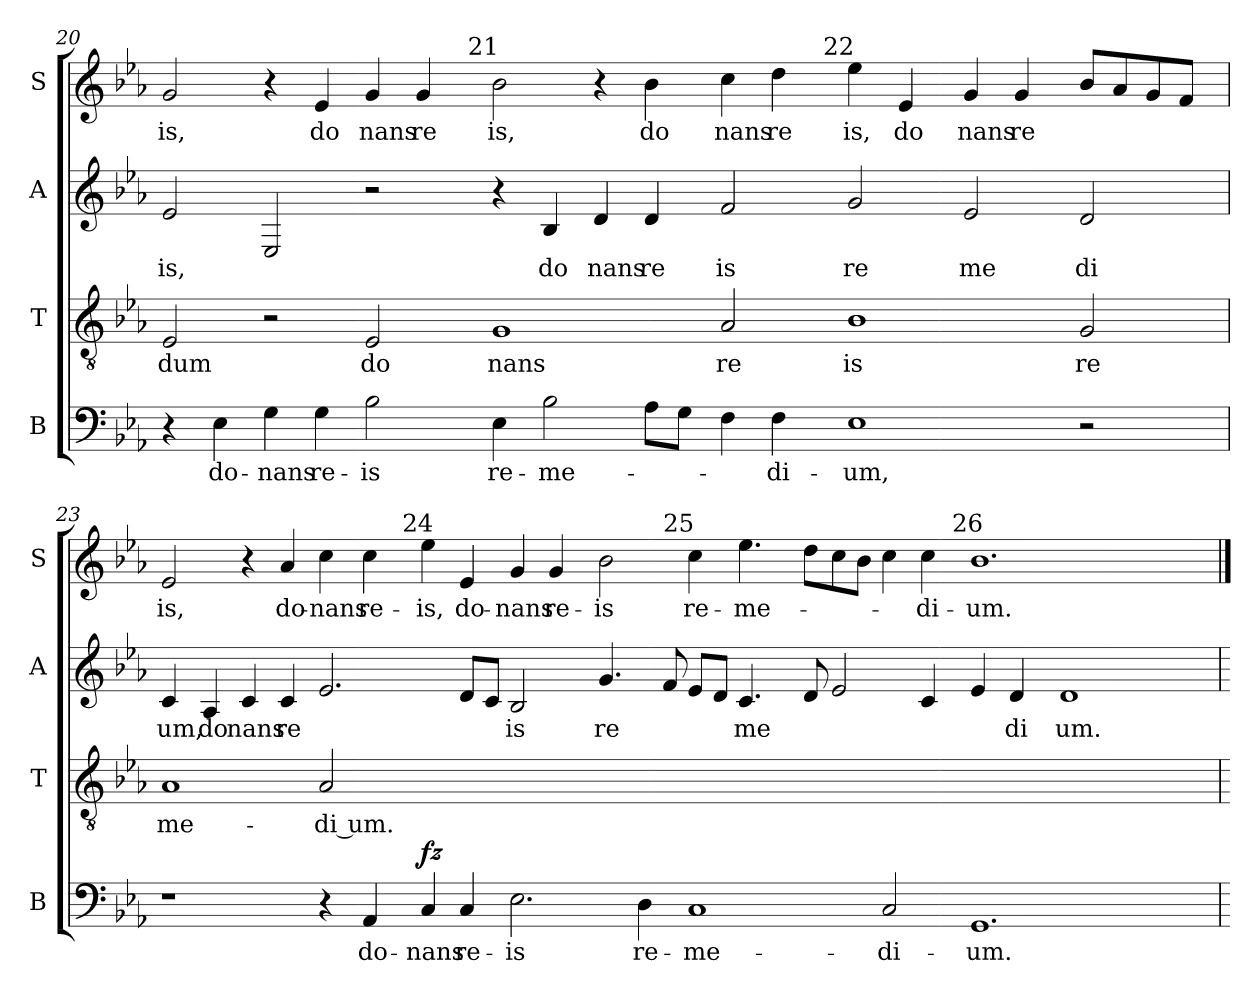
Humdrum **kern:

**kern	**text	**dynam	**kern	**text	**kern	**text	**kern	**text
*part4	*part4	*part4	*part3	*part3	*part2	*part2	*part1	*part1
*staff4	*staff4	*staff4	*staff3	*staff3	*staff2	*staff2	*staff1	*staff1
*I"B	*	*	*I"T	*	*I"A	*	*I"S	*
*I'B	*	*	*I'T	*	*I'A	*	*I'S	*
!!LO:LB:g=z
*clefF4	*	*	*clefGv2	*	*clefG2	*	*clefG2	*
*k[b-e-a-]	*	*	*k[b-e-a-]	*	*k[b-e-a-]	*	*k[b-e-a-]	*
*E-:	*	*	*E-:	*	*E-:	*	*E-:	*
=20	=20	=20	=20	=20	=20	=20	=20	=20
!	!	!	!	!LO:LY:b:cj	!	!LO:LY:b:cj	!	!LO:LY:b:cj
*	*	*	*	*	*	*	*^	*
*	*	*	*	*	*	*	*	*^	*
4r	.	.	2E-/	-dum	2e-/	-is,	2g/	1ryy	1ryy	is,
!	!LO:LY:b:cj	!	!	!	!	!	!	!	!	!
4E-\	do-	.	.	.	.	.	.	.	.	.
!	!LO:LY:b:cj	!	!	!	!	!	!	!	!	!
4G\	-nans	.	2r	.	2E-/	.	4r	.	.	.
!	!LO:LY:b:cj	!	!	!	!	!	!	!	!	!LO:LY:b:cj
4G\	re-	.	.	.	.	.	4e-/	.	.	do
!	!LO:LY:b:cj	!	!	!LO:LY:b:cj	!	!	!	!	!	!LO:LY:b:cj
2B-\	-is	.	2E-/	do	2r	.	4g/	4ryy	1ryy	nans
!	!	!	!	!	!	!	!	!	!	!LO:LY:b:cj
.	.	.	.	.	.	.	4g/	8ryy	.	re
.	.	.	.	.	.	.	.	32.ryy	.	.
!	!	!	!	!	!	!	!	!LO:TX:a:t=21	!	!
.	.	.	.	.	.	.	.	1ryy	.	.
!	!LO:LY:b:cj	!	!	!LO:LY:b:cj	!	!	!	!	!	!LO:LY:b:cj
4E-\	re-	.	1G	nans	4r	.	2b-\	.	.	is,
!	!LO:LY:b	!	!	!	!	!LO:LY:b:cj	!	!	!	!
2B-\	-me-	.	.	.	4B-/	do	.	.	.	.
!	!	!	!	!	!	!LO:LY:b:cj	!	!	!	!
.	.	.	.	.	4d/	nans	4r	.	2ryy	.
!	!	!	!	!	!	!LO:LY:b:cj	!	!	!	!LO:LY:b:cj
8A-\L	.	.	.	.	4d/	re	4b-\	.	.	do
8G\J	.	.	.	.	.	.	.	.	.	.
.	.	.	.	.	.	.	.	1ryy	.	.
!	!	!	!	!LO:LY:b:cj	!	!LO:LY:b:cj	!	!	!	!LO:LY:b:cj
4F\	.	.	2A-/	re	2f/	is	4cc\	.	4ryy	nans
!	!LO:LY:b:cj	!	!	!	!	!	!	!	!	!LO:LY:b:cj
4F\	-di-	.	.	.	.	.	4dd\	.	8ryy	re
.	.	.	.	.	.	.	.	.	32.ryy	.
!	!	!	!	!	!	!	!	!	!LO:TX:a:t=22	!
.	.	.	.	.	.	.	.	.	1ryy	.
!	!LO:LY:b:cj	!	!	!LO:LY:b:cj	!	!LO:LY:b:cj	!	!	!	!LO:LY:b:cj
1E-	-um,	.	1B-	is	2g/	re	4ee-\	.	.	is,
!	!	!	!	!	!	!	!	!	!	!LO:LY:b:cj
.	.	.	.	.	.	.	4e-/	.	.	do
.	.	.	.	.	.	.	.	1ryy	.	.
!	!	!	!	!	!	!LO:LY:b:cj	!	!	!	!LO:LY:b:cj
.	.	.	.	.	2e-/	me	4g/	.	.	nans
!	!	!	!	!	!	!	!	!	!	!LO:LY:b:cj
.	.	.	.	.	.	.	4g/	.	.	re
.	.	.	.	.	.	.	.	.	2ryy	.
!	!	!	!	!LO:LY:b:cj	!	!LO:LY:b:cj	!	!	!	!
2r	.	.	2G/	re	2d/	di	8b-/L	.	.	.
.	.	.	.	.	.	.	8a-/	.	.	.
.	.	.	.	.	.	.	8g/	.	.	.
.	.	.	.	.	.	.	8f/J	.	.	.
.	.	.	.	.	.	.	.	16ryy	16ryy	.
.	.	.	.	.	.	.	.	64ryy	64ryy	.
!!LO:LB:g=z	!!	!!
=23	=23	=23	=23	=23	=23	=23	=23	=23	=23	=23
!	!	!	!	!LO:LY:b:cj	!	!LO:LY:b:cj	!	!	!	!LO:LY:b:cj
1r	.	.	1A-	me-	4c/	um,	2e-/	1ryy	1ryy	is,
!	!	!	!	!	!	!LO:LY:b:cj	!	!	!	!
.	.	.	.	.	4A-/	do	.	.	.	.
!	!	!	!	!	!	!LO:LY:b:cj	!	!	!	!
.	.	.	.	.	4c/	nans	4r	.	.	.
!	!	!	!	!	!	!LO:LY:b:cj	!	!	!	!LO:LY:b:cj
.	.	.	.	.	4c/	re	4a-/	.	.	do-
!	!	!	!	!LO:LY:b:cj	!	!	!	!	!	!LO:LY:b:cj
4r	.	.	2A-/	-di um.-	2.e-/	.	4cc\	4ryy	1...ryy	-nans
!	!LO:LY:b:cj	!	!	!	!	!	!	!	!	!LO:LY:b:cj
4AA-/	do-	.	.	.	.	.	4cc\	8ryy	.	re-
.	.	.	.	.	.	.	.	32.ryy	.	.
!	!	!	!	!	!	!	!	!LO:TX:a:t=24	!	!
.	.	.	.	.	.	.	.	1ryy	.	.
!	!LO:LY:b:cj	!LO:DY:a	!	!	!	!	!	!	!	!LO:LY:b:cj
4C/	-nans	fz	00ryy	.	.	.	4ee-\	.	.	-is,
!	!LO:LY:b:cj	!	!	!	!	!	!	!	!	!LO:LY:b:cj
4C/	re-	.	.	.	8d/L	.	4e-/	.	.	do-
.	.	.	.	.	8c/J	.	.	.	.	.
!	!LO:LY:b:cj	!	!	!	!	!LO:LY:b:cj	!	!	!	!LO:LY:b:cj
2.E-\	-is	.	.	.	2B-/	is	4g/	.	.	-nans
!	!	!	!	!	!	!	!	!	!	!LO:LY:b:cj
.	.	.	.	.	.	.	4g/	.	.	re-
.	.	.	.	.	.	.	.	1ryy	.	.
!	!	!	!	!	!	!LO:LY:b:cj	!	!	!	!LO:LY:b:cj
.	.	.	.	.	4.g/	re	2b-\	.	.	-is
!	!LO:LY:b:cj	!	!	!	!	!	!	!	!	!
4D\	re-	.	.	.	.	.	.	.	.	.
!	!	!	!	!	!	!	!	!	!LO:TX:a:t=25	!
.	.	.	.	.	8f/	.	.	.	1ryy	.
!	!LO:LY:b:cj	!	!	!	!	!	!	!	!	!LO:LY:b:cj
1C	-me-	.	.	.	8e-/L	.	4cc\	.	.	re-
.	.	.	.	.	8d/J	.	.	.	.	.
!	!	!	!	!	!	!LO:LY:b	!	!	!	!LO:LY:b
.	.	.	.	.	4.c/	me	4.ee-\	.	.	-me-
.	.	.	.	.	.	.	.	1ryy	.	.
.	.	.	.	.	8d/	.	8dd\L	.	.	.
.	.	.	.	.	2e-/	.	8cc\	.	.	.
.	.	.	.	.	.	.	8b-\J	.	1ryy	.
!	!LO:LY:b:cj	!	!	!	!	!	!	!	!	!
2C/	-di-	.	.	.	.	.	4cc\	.	.	.
!	!	!	!	!	!	!	!	!	!	!LO:LY:b:cj
.	.	.	.	.	4c/	.	4cc\	.	.	-di-
!	!	!	!	!	!	!	!	!LO:TX:a:t=26	!	!
.	.	.	.	.	.	.	.	1ryy	.	.
!	!LO:LY:b:cj	!	!	!	!	!	!	!	!	!LO:LY:b:cj
1.GG	-um.	.	.	.	4e-/	.	1.b-	.	.	-um.
!	!	!	!	!	!	!LO:LY:b:cj	!	!	!	!
.	.	.	.	.	4d/	di	.	.	.	.
.	.	.	.	.	.	.	.	.	1ryy	.
!	!	!	!	!	!	!LO:LY:b:cj	!	!	!	!
.	.	.	.	.	1d	um.	.	.	.	.
.	.	.	.	.	.	.	.	2ryy	.	.
.	.	.	2ryy	.	.	.	.	.	.	.
.	.	.	.	.	.	.	.	.	8ryy	.
.	.	.	.	.	.	.	.	16ryy	.	.
.	.	.	.	.	.	.	.	64ryy	.	.
*	*	*	*	*	*	*	*v	*v	*v	*
=	==	==	=	==	=	==	==	==
*-	*-	*-	*-	*-	*-	*-	*-	*-
